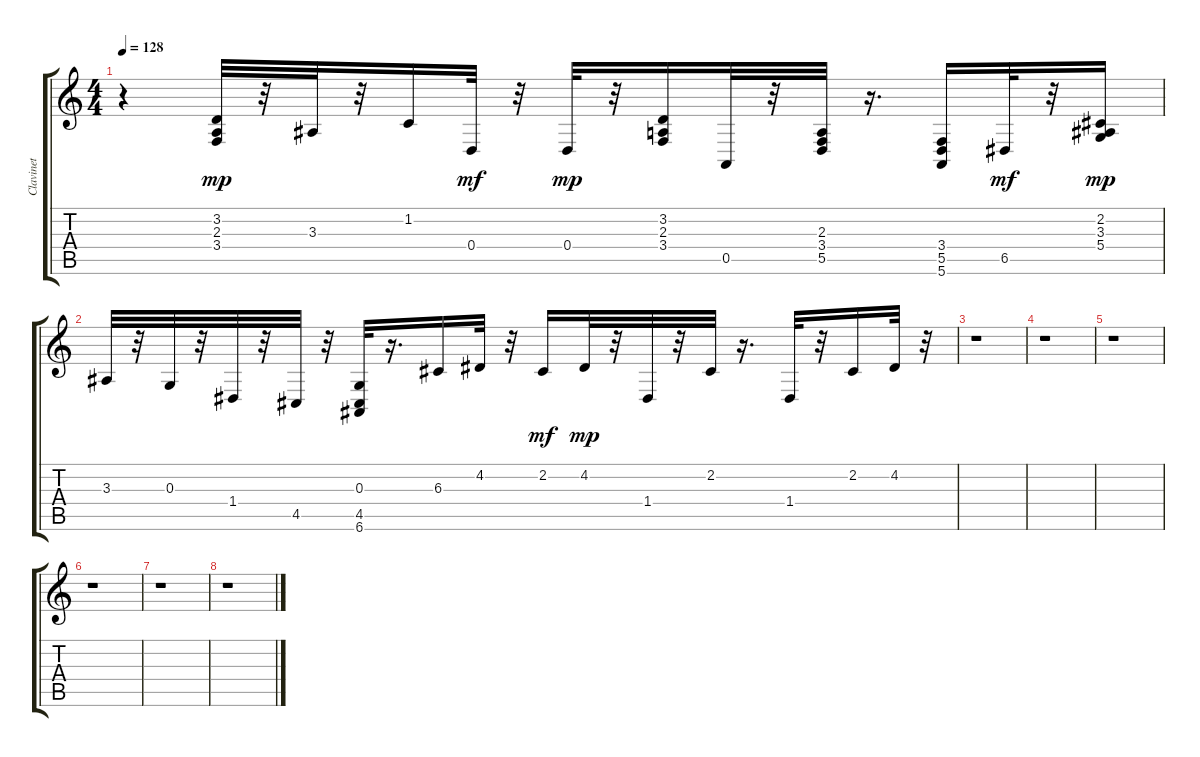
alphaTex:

\track ("Clavinet" "Clavinet") {instrument clavinet}
\staff {score tabs}
\tuning (E4 B3 G3 D3 A2 E2) {hide}
\ts (4 4)
\tempo 128
\clef g2
\ks c
r.4{dy mp} (3.2 2.3 3.4).32 r.32 3.3.32 r.32 1.2.16 0.4.32{dy mf} r.32 0.4.32{dy mp} r.32 (3.2 2.3 3.4).16 0.5.32 r.32 (2.3 3.4 5.5).32 r.16{d} (3.4 5.5 5.6).16 6.5.32{dy mf} r.32 (2.2 3.3 5.4).16{dy mp} |
3.3.32 r.32 0.3.32 r.32 1.4.32 r.32 4.5.32 r.32 (0.3 4.5 6.6).32 r.16{d} 6.3.16 4.2.32 r.32 2.2.16{dy mf} 4.2.32{dy mp} r.32 1.4.32 r.32 2.2.32 r.16{d} 1.4.32 r.32 2.2.16 4.2.32 r.32 |
r.1 |
r.1 |
r.1 |
r.1 |
r.1 |
r.1
